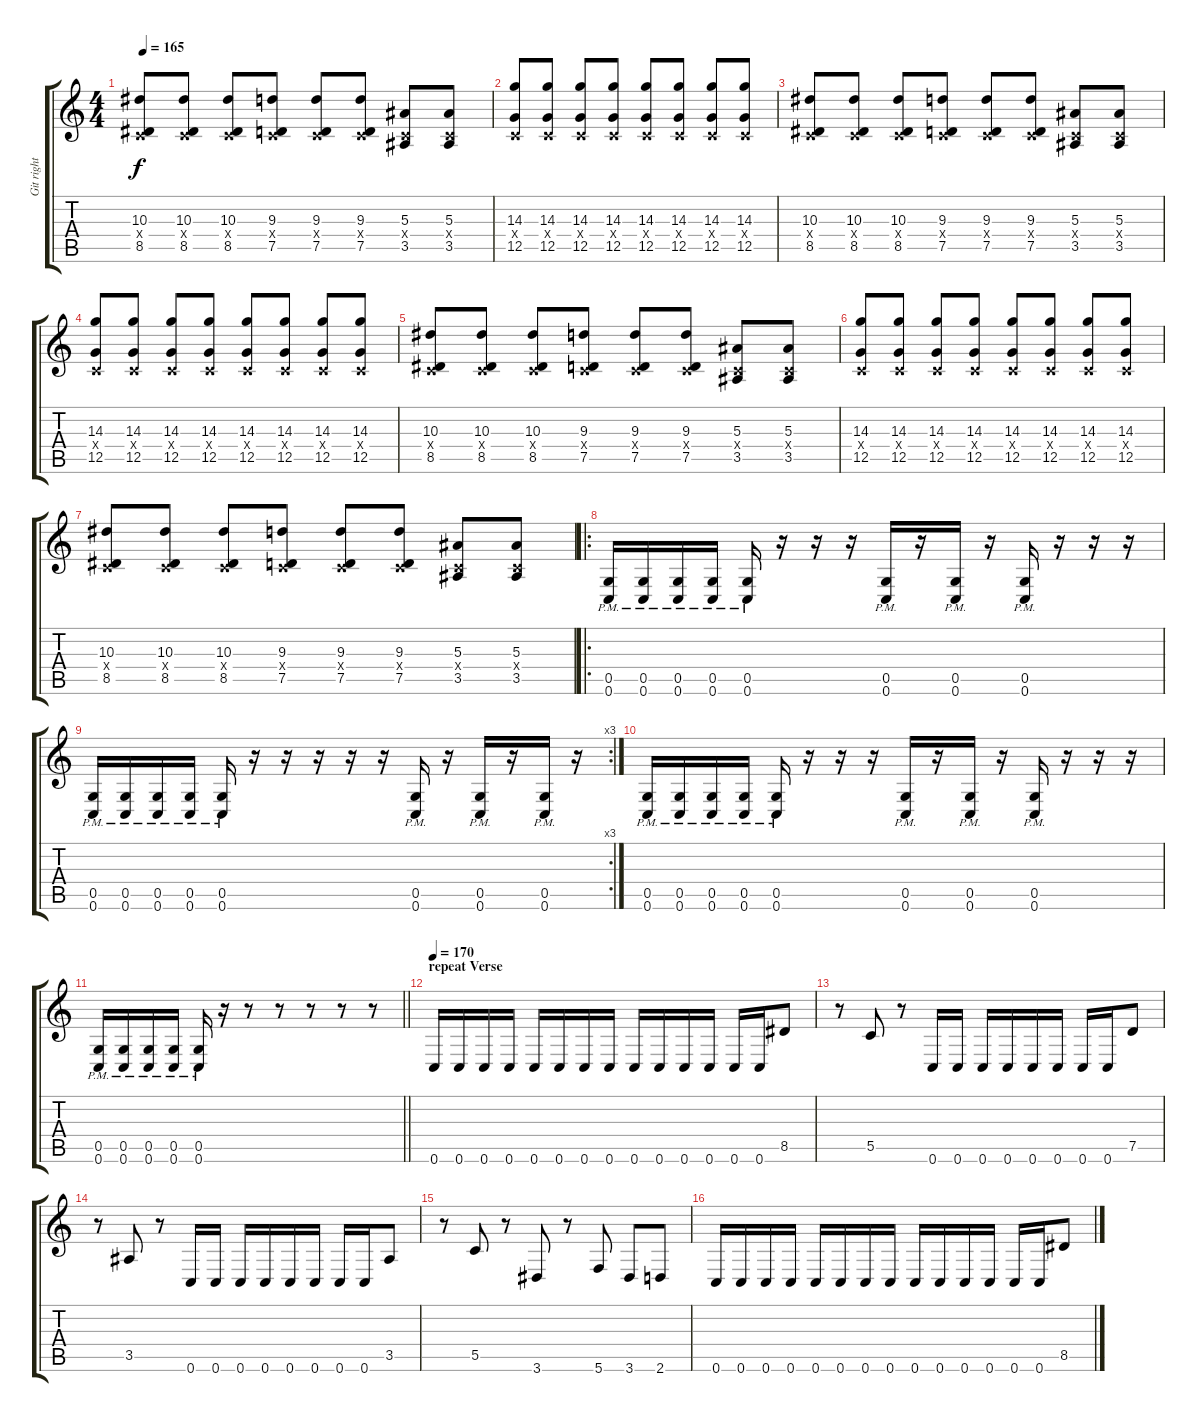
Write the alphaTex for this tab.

\track ("Git right" "Git right") {instrument distortionguitar}
\staff {score tabs}
\tuning (D4 A3 F3 C3 G2 C2) {hide}
\ts (4 4)
\tempo 165
\clef g2
\ks c
(10.3 0.4{x} 8.5).8{dy f} (10.3 0.4{x} 8.5).8 (10.3 0.4{x} 8.5).8 (9.3 0.4{x} 7.5).8 (9.3 0.4{x} 7.5).8 (9.3 0.4{x} 7.5).8 (5.3 0.4{x} 3.5).8 (5.3 0.4{x} 3.5).8 |
(14.3 0.4{x} 12.5).8 (14.3 0.4{x} 12.5).8 (14.3 0.4{x} 12.5).8 (14.3 0.4{x} 12.5).8 (14.3 0.4{x} 12.5).8 (14.3 0.4{x} 12.5).8 (14.3 0.4{x} 12.5).8 (14.3 0.4{x} 12.5).8 |
(10.3 0.4{x} 8.5).8 (10.3 0.4{x} 8.5).8 (10.3 0.4{x} 8.5).8 (9.3 0.4{x} 7.5).8 (9.3 0.4{x} 7.5).8 (9.3 0.4{x} 7.5).8 (5.3 0.4{x} 3.5).8 (5.3 0.4{x} 3.5).8 |
(14.3 0.4{x} 12.5).8 (14.3 0.4{x} 12.5).8 (14.3 0.4{x} 12.5).8 (14.3 0.4{x} 12.5).8 (14.3 0.4{x} 12.5).8 (14.3 0.4{x} 12.5).8 (14.3 0.4{x} 12.5).8 (14.3 0.4{x} 12.5).8 |
(10.3 0.4{x} 8.5).8 (10.3 0.4{x} 8.5).8 (10.3 0.4{x} 8.5).8 (9.3 0.4{x} 7.5).8 (9.3 0.4{x} 7.5).8 (9.3 0.4{x} 7.5).8 (5.3 0.4{x} 3.5).8 (5.3 0.4{x} 3.5).8 |
(14.3 0.4{x} 12.5).8 (14.3 0.4{x} 12.5).8 (14.3 0.4{x} 12.5).8 (14.3 0.4{x} 12.5).8 (14.3 0.4{x} 12.5).8 (14.3 0.4{x} 12.5).8 (14.3 0.4{x} 12.5).8 (14.3 0.4{x} 12.5).8 |
(10.3 0.4{x} 8.5).8 (10.3 0.4{x} 8.5).8 (10.3 0.4{x} 8.5).8 (9.3 0.4{x} 7.5).8 (9.3 0.4{x} 7.5).8 (9.3 0.4{x} 7.5).8 (5.3 0.4{x} 3.5).8 (5.3 0.4{x} 3.5).8 |
\ro
(0.5{pm} 0.6{pm}).16 (0.5{pm} 0.6{pm}).16 (0.5{pm} 0.6{pm}).16 (0.5{pm} 0.6{pm}).16 (0.5{pm} 0.6{pm}).16 r.16 r.16 r.16 (0.5{pm} 0.6{pm}).16 r.16 (0.5{pm} 0.6{pm}).16 r.16 (0.5{pm} 0.6{pm}).16 r.16 r.16 r.16 |
\rc 3
(0.5{pm} 0.6{pm}).16 (0.5{pm} 0.6{pm}).16 (0.5{pm} 0.6{pm}).16 (0.5{pm} 0.6{pm}).16 (0.5{pm} 0.6{pm}).16 r.16 r.16 r.16 r.16 r.16 (0.5{pm} 0.6{pm}).16 r.16 (0.5{pm} 0.6{pm}).16 r.16 (0.5{pm} 0.6{pm}).16 r.16 |
(0.5{pm} 0.6{pm}).16 (0.5{pm} 0.6{pm}).16 (0.5{pm} 0.6{pm}).16 (0.5{pm} 0.6{pm}).16 (0.5{pm} 0.6{pm}).16 r.16 r.16 r.16 (0.5{pm} 0.6{pm}).16 r.16 (0.5{pm} 0.6{pm}).16 r.16 (0.5{pm} 0.6{pm}).16 r.16 r.16 r.16 |
\barLineRight lightlight
(0.5{pm} 0.6{pm}).16 (0.5{pm} 0.6{pm}).16 (0.5{pm} 0.6{pm}).16 (0.5{pm} 0.6{pm}).16 (0.5{pm} 0.6{pm}).16 r.16 r.8 r.8 r.8 r.8 r.8 |
\section ("" "repeat Verse")
\tempo 170
0.6.16 0.6.16 0.6.16 0.6.16 0.6.16 0.6.16 0.6.16 0.6.16 0.6.16 0.6.16 0.6.16 0.6.16 0.6.16 0.6.16 8.5.8 |
r.8 5.5.8 r.8 0.6.16 0.6.16 0.6.16 0.6.16 0.6.16 0.6.16 0.6.16 0.6.16 7.5.8 |
r.8 3.5.8 r.8 0.6.16 0.6.16 0.6.16 0.6.16 0.6.16 0.6.16 0.6.16 0.6.16 3.5.8 |
r.8 5.5.8 r.8 3.6.8 r.8 5.6.8 3.6.8 2.6.8 |
0.6.16 0.6.16 0.6.16 0.6.16 0.6.16 0.6.16 0.6.16 0.6.16 0.6.16 0.6.16 0.6.16 0.6.16 0.6.16 0.6.16 8.5.8
